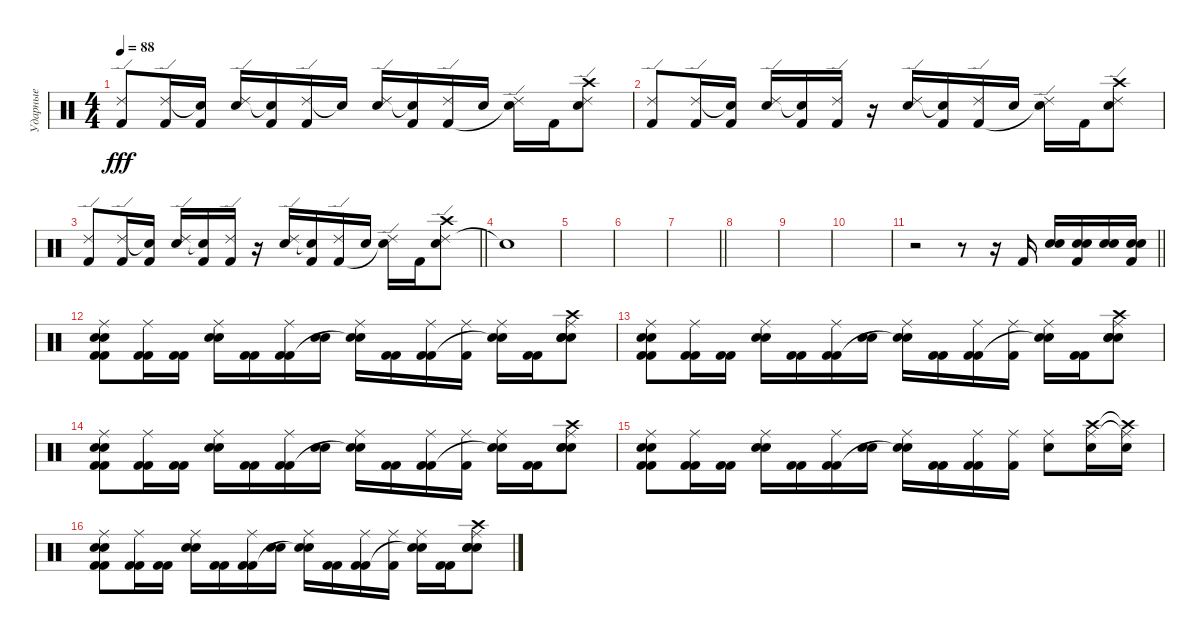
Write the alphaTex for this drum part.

\track ("Ударные" "Ударные") {instrument percussion}
\staff {score}
\articulation defaults
\ts (4 4)
\tempo 88
\clef neutral
\ks c
("Ride (edge) 2" "Kick (hit) 2").8{dy fff} ("Ride (edge) 2" "Kick (hit) 2").16 ("Snare (hit)"{t} "Kick (hit) 2").16 ("Ride (edge) 2" "Electric Snare (hit)").16 ("Snare (hit)"{t} "Kick (hit) 2").16 ("Ride (edge) 2" "Kick (hit) 2").16 "Snare (hit)"{t}.16 ("Ride (edge) 2" "Electric Snare (hit)").16 ("Snare (hit)"{t} "Kick (hit) 2").16 ("Ride (edge) 2" "Kick (hit) 2").16 "Electric Snare (hit)".16 ("Ride (edge) 2" "Electric Snare (hit)"{t}).16 "Kick (hit) 2".16 ("Ride (edge) 2" "Crash high (hit)" "Electric Snare (hit)").8 |
("Ride (edge) 2" "Kick (hit) 2").8 ("Ride (edge) 2" "Kick (hit) 2").16 ("Snare (hit)"{t} "Kick (hit) 2").16 ("Ride (edge) 2" "Electric Snare (hit)").16 ("Snare (hit)"{t} "Kick (hit) 2").16 ("Ride (edge) 2" "Kick (hit) 2").16 r.16 ("Ride (edge) 2" "Electric Snare (hit)").16 ("Snare (hit)"{t} "Kick (hit) 2").16 ("Ride (edge) 2" "Kick (hit) 2").16 "Electric Snare (hit)".16 ("Ride (edge) 2" "Electric Snare (hit)"{t}).16 "Kick (hit) 2".16 ("Ride (edge) 2" "Crash high (hit)" "Electric Snare (hit)").8 |
\barLineRight lightlight
("Ride (edge) 2" "Kick (hit) 2").8 ("Ride (edge) 2" "Kick (hit) 2").16 ("Snare (hit)"{t} "Kick (hit) 2").16 ("Ride (edge) 2" "Electric Snare (hit)").16 ("Snare (hit)"{t} "Kick (hit) 2").16 ("Ride (edge) 2" "Kick (hit) 2").16 r.16 ("Ride (edge) 2" "Electric Snare (hit)").16 ("Snare (hit)"{t} "Kick (hit) 2").16 ("Ride (edge) 2" "Kick (hit) 2").16 "Electric Snare (hit)".16 ("Ride (edge) 2" "Electric Snare (hit)"{t}).16 "Kick (hit) 2".16 ("Ride (edge) 2" "Crash high (hit)" "Electric Snare (hit)").8 |
"Snare (hit)"{t}.1 |
|
|
\barLineRight lightlight
|
|
|
|
\barLineRight lightlight
r.2 r.8 r.16 "Kick (hit) 2".16 ("Electric Snare (hit)" "Electric Snare (hit)").16 ("Electric Snare (hit)" "Electric Snare (hit)" "Kick (hit) 2").16 ("Electric Snare (hit)" "Electric Snare (hit)").16 ("Electric Snare (hit)" "Electric Snare (hit)" "Kick (hit) 2").16 |
("Ride (middle)" "Electric Snare (hit)" "Electric Snare (hit)" "Kick (hit) 2" "Kick (hit) 2").8 ("Ride (middle)" "Kick (hit) 2" "Kick (hit) 2").16 ("Kick (hit) 2" "Kick (hit) 2").16 ("Ride (middle)" "Electric Snare (hit)" "Electric Snare (hit)").16 ("Kick (hit) 2" "Kick (hit) 2").16 ("Ride (middle)" "Kick (hit) 2" "Kick (hit) 2").16 ("Electric Snare (hit)" "Electric Snare (hit)").16 ("Ride (middle)" "Electric Snare (hit)" "Electric Snare (hit)"{t}).16 ("Kick (hit) 2" "Kick (hit) 2").16 ("Ride (middle)" "Kick (hit) 2" "Kick (hit) 2").16 ("Ride (middle)" "Kick (hit) 2").16 ("Ride (middle)" "Electric Snare (hit)" "Electric Snare (hit)"{t}).16 ("Kick (hit) 2" "Kick (hit) 2").16 ("Ride (middle)" "Crash high (hit)" "Electric Snare (hit)" "Electric Snare (hit)" "Electric Snare (hit)").8 |
("Ride (middle)" "Electric Snare (hit)" "Electric Snare (hit)" "Kick (hit) 2" "Kick (hit) 2").8 ("Ride (middle)" "Kick (hit) 2" "Kick (hit) 2").16 ("Kick (hit) 2" "Kick (hit) 2").16 ("Ride (middle)" "Electric Snare (hit)" "Electric Snare (hit)").16 ("Kick (hit) 2" "Kick (hit) 2").16 ("Ride (middle)" "Kick (hit) 2" "Kick (hit) 2").16 ("Electric Snare (hit)" "Electric Snare (hit)").16 ("Ride (middle)" "Electric Snare (hit)" "Electric Snare (hit)"{t}).16 ("Kick (hit) 2" "Kick (hit) 2").16 ("Ride (middle)" "Kick (hit) 2" "Kick (hit) 2").16 ("Ride (middle)" "Kick (hit) 2").16 ("Ride (middle)" "Electric Snare (hit)" "Electric Snare (hit)"{t}).16 ("Kick (hit) 2" "Kick (hit) 2").16 ("Ride (middle)" "Crash high (hit)" "Electric Snare (hit)" "Electric Snare (hit)" "Electric Snare (hit)").8 |
("Ride (middle)" "Electric Snare (hit)" "Electric Snare (hit)" "Kick (hit) 2" "Kick (hit) 2").8 ("Ride (middle)" "Kick (hit) 2" "Kick (hit) 2").16 ("Kick (hit) 2" "Kick (hit) 2").16 ("Ride (middle)" "Electric Snare (hit)" "Electric Snare (hit)").16 ("Kick (hit) 2" "Kick (hit) 2").16 ("Ride (middle)" "Kick (hit) 2" "Kick (hit) 2").16 ("Electric Snare (hit)" "Electric Snare (hit)").16 ("Ride (middle)" "Electric Snare (hit)" "Electric Snare (hit)"{t}).16 ("Kick (hit) 2" "Kick (hit) 2").16 ("Ride (middle)" "Kick (hit) 2" "Kick (hit) 2").16 ("Ride (middle)" "Kick (hit) 2").16 ("Ride (middle)" "Electric Snare (hit)" "Electric Snare (hit)"{t}).16 ("Kick (hit) 2" "Kick (hit) 2").16 ("Ride (middle)" "Crash high (hit)" "Electric Snare (hit)" "Electric Snare (hit)" "Electric Snare (hit)").8 |
("Ride (middle)" "Electric Snare (hit)" "Electric Snare (hit)" "Kick (hit) 2" "Kick (hit) 2").8 ("Ride (middle)" "Kick (hit) 2" "Kick (hit) 2").16 ("Kick (hit) 2" "Kick (hit) 2").16 ("Ride (middle)" "Electric Snare (hit)" "Electric Snare (hit)").16 ("Kick (hit) 2" "Kick (hit) 2").16 ("Ride (middle)" "Kick (hit) 2" "Kick (hit) 2").16 ("Electric Snare (hit)" "Electric Snare (hit)").16 ("Ride (middle)" "Electric Snare (hit)" "Electric Snare (hit)"{t}).16 ("Kick (hit) 2" "Kick (hit) 2").16 ("Ride (middle)" "Kick (hit) 2" "Kick (hit) 2").16 ("Ride (middle)" "Kick (hit) 2").16 ("Ride (middle)" "Electric Snare (hit)").8 ("Ride (middle)" "Crash high (hit)" "Electric Snare (hit)").16 ("Ride (middle)"{t} "Crash high (hit)"{t} "Electric Snare (hit)").16 |
("Ride (middle)" "Electric Snare (hit)" "Electric Snare (hit)" "Kick (hit) 2" "Kick (hit) 2").8 ("Ride (middle)" "Kick (hit) 2" "Kick (hit) 2").16 ("Kick (hit) 2" "Kick (hit) 2").16 ("Ride (middle)" "Electric Snare (hit)" "Electric Snare (hit)").16 ("Kick (hit) 2" "Kick (hit) 2").16 ("Ride (middle)" "Kick (hit) 2" "Kick (hit) 2").16 ("Electric Snare (hit)" "Electric Snare (hit)").16 ("Ride (middle)" "Electric Snare (hit)" "Electric Snare (hit)"{t}).16 ("Kick (hit) 2" "Kick (hit) 2").16 ("Ride (middle)" "Kick (hit) 2" "Kick (hit) 2").16 ("Ride (middle)" "Kick (hit) 2").16 ("Ride (middle)" "Electric Snare (hit)" "Electric Snare (hit)"{t}).16 ("Kick (hit) 2" "Kick (hit) 2").16 ("Ride (middle)" "Crash high (hit)" "Electric Snare (hit)" "Electric Snare (hit)" "Electric Snare (hit)").8
